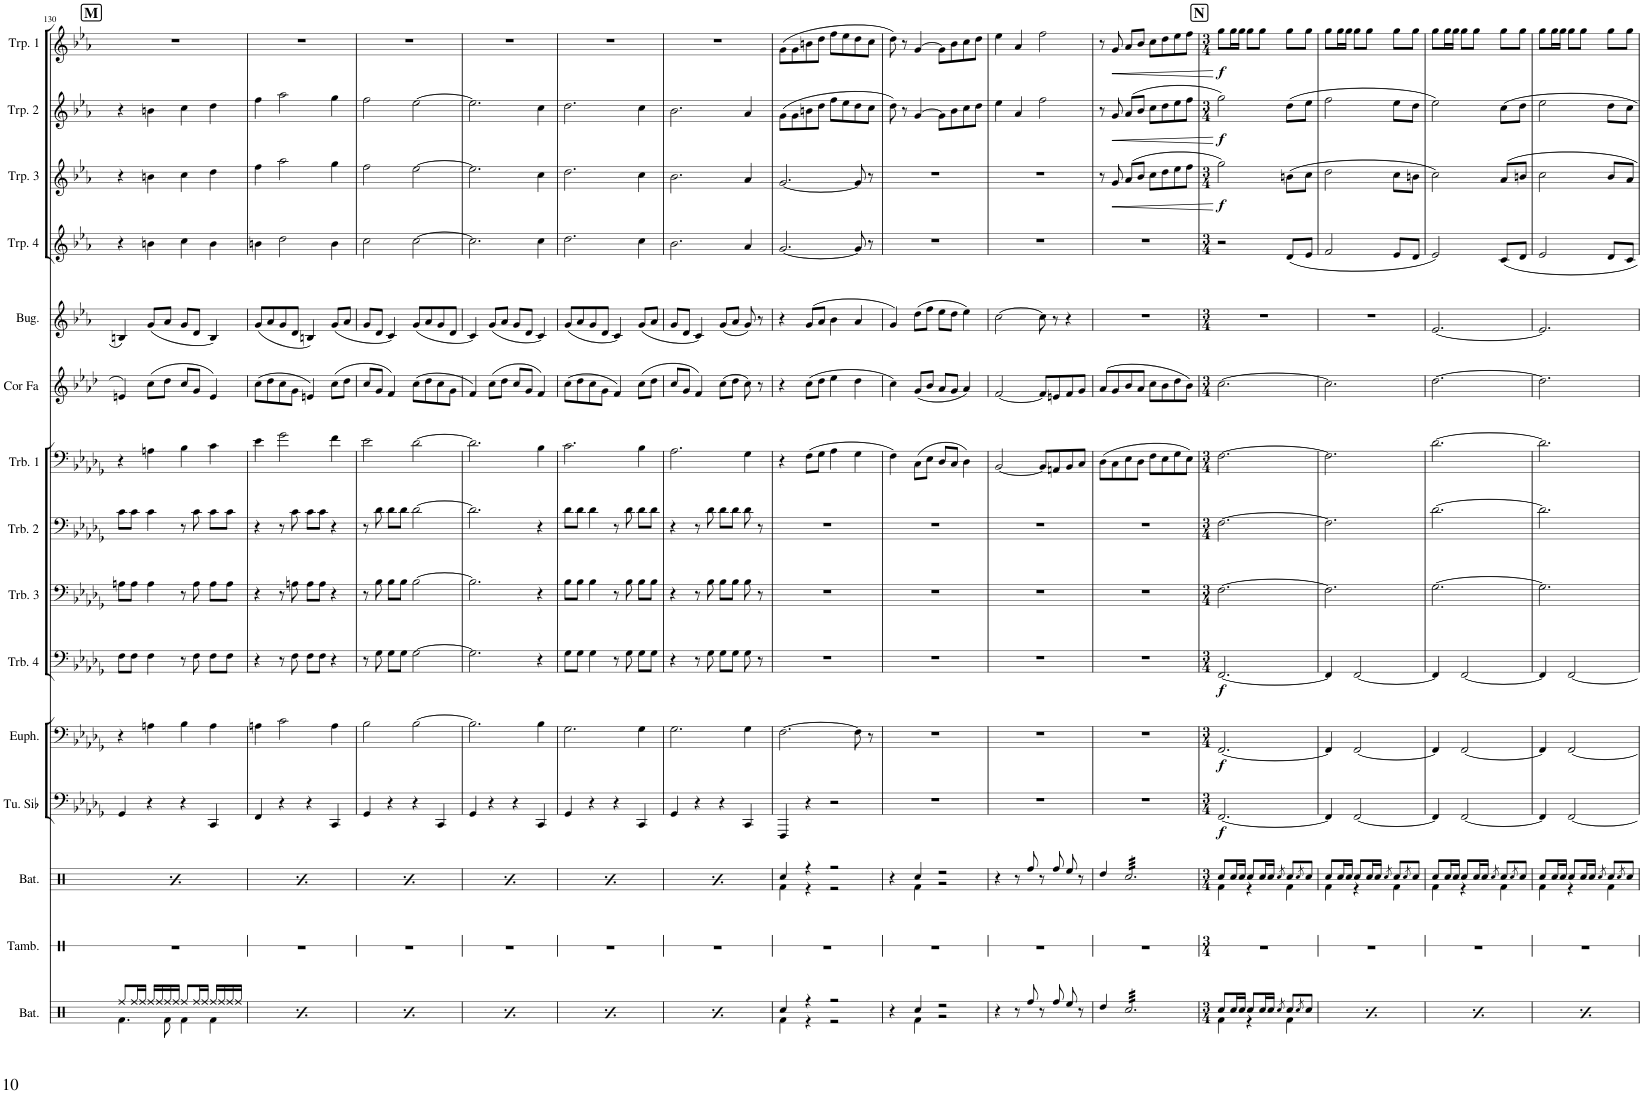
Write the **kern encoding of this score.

**kern	**kern	**kern	**kern	**dynam	**kern	**dynam	**kern	**dynam	**kern	**kern	**kern	**kern	**kern	**kern	**kern	**dynam	**kern	**dynam	**kern	**dynam
*part15	*part14	*part13	*part12	*part12	*part11	*part11	*part10	*part10	*part9	*part8	*part7	*part6	*part5	*part4	*part3	*part3	*part2	*part2	*part1	*part1
*staff15	*staff14	*staff13	*staff12	*staff12	*staff11	*staff11	*staff10	*staff10	*staff9	*staff8	*staff7	*staff6	*staff5	*staff4	*staff3	*staff3	*staff2	*staff2	*staff1	*staff1
*I"Batterie	*I"Tambourin	*I"Batterie	*I"Tuba en Sib	*	*I"Euphonium	*	*I"Trombone 4	*	*I"Trombone 3	*I"Trombone 2	*I"Trombone 1	*I"Cor en Fa	*I"Bugle	*I"Trompette 4	*I"Trompette 3	*	*I"Trompette 2	*	*I"Trompette 1	*
*I'Bat.	*I'Tamb.	*I'Bat.	*I'Tu. Sib	*	*I'Euph.	*	*I'Trb. 4	*	*I'Trb. 3	*I'Trb. 2	*I'Trb. 1	*I'Cor Fa	*I'Bug.	*I'Trp. 4	*I'Trp. 3	*	*I'Trp. 2	*	*I'Trp. 1	*
!!LO:PB:g=z
*clefX	*clefX	*clefX	*clefF4	*	*clefF4	*	*clefF4	*	*clefF4	*clefF4	*clefF4	*clefG2	*clefG2	*clefG2	*clefG2	*	*clefG2	*	*clefG2	*
*	*	*	*	*	*	*	*	*	*	*	*	*Trd4c7	*Trd1c2	*Trd1c2	*Trd1c2	*	*Trd1c2	*	*Trd1c2	*
*k[]	*k[]	*k[]	*k[b-e-a-d-g-]	*	*k[b-e-a-d-g-]	*	*k[b-e-a-d-g-]	*	*k[b-e-a-d-g-]	*k[b-e-a-d-g-]	*k[b-e-a-d-g-]	*k[b-e-a-d-]	*k[b-e-a-]	*k[b-e-a-]	*k[b-e-a-]	*	*k[b-e-a-]	*	*k[b-e-a-]	*
*M4/4	*M4/4	*M4/4	*M4/4	*	*M4/4	*	*M4/4	*	*M4/4	*M4/4	*M4/4	*M4/4	*M4/4	*M4/4	*M4/4	*	*M4/4	*	*M4/4	*
!!LO:REH:place=s1:a:B:cj:fs=14:t=M
=130	=130	=130	=130	=130	=130	=130	=130	=130	=130	=130	=130	=130	=130	=130	=130	=130	=130	=130	=130	=130
*^	*	*^	*	*	*	*	*	*	*	*	*	*	*	*	*	*	*	*	*	*
8Rff/L	4.Rf\	1r	8Rff/L	4.Rf\	4GG-/	.	4r	.	8F\L	.	8An\L	8c\L	4r	4en/	4Bn/	4r	4r	.	4r	.	1r	.
16Rff/L	.	.	16Rff/L	.	.	.	.	.	8F\J	.	8A\J	8c\J	.	.	.	.	.	.	.	.	.	.
16Rff/JJ	.	.	16Rff/JJ	.	.	.	.	.	.	.	.	.	.	.	.	.	.	.	.	.	.	.
16Rff/LL	.	.	16Rff/LL	.	4r	.	4An\	.	4F\	.	4A\	4c\	4An\	(8cc\L	(8g/L	4bn\	4bn\	.	4bn\	.	.	.
16Rff/	.	.	16Rff/	.	.	.	.	.	.	.	.	.	.	.	.	.	.	.	.	.	.	.
16Rff/	8Rf\	.	16Rff/	8Rf\	.	.	.	.	.	.	.	.	.	8dd-\J	8a-/J	.	.	.	.	.	.	.
16Rff/JJ	.	.	16Rff/JJ	.	.	.	.	.	.	.	.	.	.	.	.	.	.	.	.	.	.	.
8Rff/L	4Rf\	.	8Rff/L	4Rf\	4r	.	4B-\	.	8r	.	8r	8r	4B-\	8cc/L	8g/L	4cc\	4cc\	.	4cc\	.	.	.
16Rff/L	.	.	16Rff/L	.	.	.	.	.	8F\	.	8A\	8c\	.	8g/J	8d/J	.	.	.	.	.	.	.
16Rff/JJ	.	.	16Rff/JJ	.	.	.	.	.	.	.	.	.	.	.	.	.	.	.	.	.	.	.
16Rff/LL	4Rf\	.	16Rff/LL	4Rf\	4CC/	.	4A\	.	8F\L	.	8A\L	8c\L	4c\	4e/)	4B/)	4b\	4dd\	.	4dd\	.	.	.
16Rff/	.	.	16Rff/	.	.	.	.	.	.	.	.	.	.	.	.	.	.	.	.	.	.	.
16Rff/	.	.	16Rff/	.	.	.	.	.	8F\J	.	8A\J	8c\J	.	.	.	.	.	.	.	.	.	.
16Rff/JJ	.	.	16Rff/JJ	.	.	.	.	.	.	.	.	.	.	.	.	.	.	.	.	.	.	.
=131	=131	=131	=131	=131	=131	=131	=131	=131	=131	=131	=131	=131	=131	=131	=131	=131	=131	=131	=131	=131	=131	=131
8Rff/L	4.Rf\	1r	8Rff/L	4.Rf\	4FF/	.	4An\	.	4r	.	4r	4r	4e-\	(8cc\L	(8g/L	4bn\	4ff\	.	4ff\	.	1r	.
16Rff/L	.	.	16Rff/L	.	.	.	.	.	.	.	.	.	.	8dd-\	8a-/	.	.	.	.	.	.	.
16Rff/JJ	.	.	16Rff/JJ	.	.	.	.	.	.	.	.	.	.	.	.	.	.	.	.	.	.	.
16Rff/LL	.	.	16Rff/LL	.	4r	.	2c\	.	8r	.	8r	8r	2g-\	8cc\	8g/	2dd\	2aa-\	.	2aa-\	.	.	.
16Rff/	.	.	16Rff/	.	.	.	.	.	.	.	.	.	.	.	.	.	.	.	.	.	.	.
16Rff/	8Rf\	.	16Rff/	8Rf\	.	.	.	.	8F\	.	8An\	8c\	.	8g\J	8d/J	.	.	.	.	.	.	.
16Rff/JJ	.	.	16Rff/JJ	.	.	.	.	.	.	.	.	.	.	.	.	.	.	.	.	.	.	.
8Rff/L	4Rf\	.	8Rff/L	4Rf\	4r	.	.	.	8F\L	.	8A\L	8c\L	.	4en/)	4Bn/)	.	.	.	.	.	.	.
16Rff/L	.	.	16Rff/L	.	.	.	.	.	8F\J	.	8A\J	8c\J	.	.	.	.	.	.	.	.	.	.
16Rff/JJ	.	.	16Rff/JJ	.	.	.	.	.	.	.	.	.	.	.	.	.	.	.	.	.	.	.
16Rff/LL	4Rf\	.	16Rff/LL	4Rf\	4CC/	.	4A\	.	4r	.	4r	4r	4f\	(8cc\L	(8g/L	4b\	4gg\	.	4gg\	.	.	.
16Rff/	.	.	16Rff/	.	.	.	.	.	.	.	.	.	.	.	.	.	.	.	.	.	.	.
16Rff/	.	.	16Rff/	.	.	.	.	.	.	.	.	.	.	8dd-\J	8a-/J	.	.	.	.	.	.	.
16Rff/JJ	.	.	16Rff/JJ	.	.	.	.	.	.	.	.	.	.	.	.	.	.	.	.	.	.	.
=132	=132	=132	=132	=132	=132	=132	=132	=132	=132	=132	=132	=132	=132	=132	=132	=132	=132	=132	=132	=132	=132	=132
8Rff/L	4.Rf\	1r	8Rff/L	4.Rf\	4GG-/	.	2B-\	.	8r	.	8r	8r	2e-\	8cc/L	8g/L	2cc\	2ff\	.	2ff\	.	1r	.
16Rff/L	.	.	16Rff/L	.	.	.	.	.	8G-\	.	8B-\	8d-\	.	8g/J	8d/J	.	.	.	.	.	.	.
16Rff/JJ	.	.	16Rff/JJ	.	.	.	.	.	.	.	.	.	.	.	.	.	.	.	.	.	.	.
16Rff/LL	.	.	16Rff/LL	.	4r	.	.	.	8G-\L	.	8B-\L	8d-\L	.	4f/)	4c/)	.	.	.	.	.	.	.
16Rff/	.	.	16Rff/	.	.	.	.	.	.	.	.	.	.	.	.	.	.	.	.	.	.	.
16Rff/	8Rf\	.	16Rff/	8Rf\	.	.	.	.	8G-\J	.	8B-\J	8d-\J	.	.	.	.	.	.	.	.	.	.
16Rff/JJ	.	.	16Rff/JJ	.	.	.	.	.	.	.	.	.	.	.	.	.	.	.	.	.	.	.
8Rff/L	4Rf\	.	8Rff/L	4Rf\	4r	.	[2B-\	.	[2G-\	.	[2B-\	[2d-\	[2d-\	(8cc\L	(8g/L	[2cc\	[2ee-\	.	[2ee-\	.	.	.
16Rff/L	.	.	16Rff/L	.	.	.	.	.	.	.	.	.	.	8dd-\	8a-/	.	.	.	.	.	.	.
16Rff/JJ	.	.	16Rff/JJ	.	.	.	.	.	.	.	.	.	.	.	.	.	.	.	.	.	.	.
16Rff/LL	4Rf\	.	16Rff/LL	4Rf\	4CC/	.	.	.	.	.	.	.	.	8cc\	8g/	.	.	.	.	.	.	.
16Rff/	.	.	16Rff/	.	.	.	.	.	.	.	.	.	.	.	.	.	.	.	.	.	.	.
16Rff/	.	.	16Rff/	.	.	.	.	.	.	.	.	.	.	8g\J	8d/J	.	.	.	.	.	.	.
16Rff/JJ	.	.	16Rff/JJ	.	.	.	.	.	.	.	.	.	.	.	.	.	.	.	.	.	.	.
=133	=133	=133	=133	=133	=133	=133	=133	=133	=133	=133	=133	=133	=133	=133	=133	=133	=133	=133	=133	=133	=133	=133
8Rff/L	4.Rf\	1r	8Rff/L	4.Rf\	4GG-/	.	2.B-\]	.	2.G-\]	.	2.B-\]	2.d-\]	2.d-\]	4f/)	4c/)	2.cc\]	2.ee-\]	.	2.ee-\]	.	1r	.
16Rff/L	.	.	16Rff/L	.	.	.	.	.	.	.	.	.	.	.	.	.	.	.	.	.	.	.
16Rff/JJ	.	.	16Rff/JJ	.	.	.	.	.	.	.	.	.	.	.	.	.	.	.	.	.	.	.
16Rff/LL	.	.	16Rff/LL	.	4r	.	.	.	.	.	.	.	.	(8cc\L	(8g/L	.	.	.	.	.	.	.
16Rff/	.	.	16Rff/	.	.	.	.	.	.	.	.	.	.	.	.	.	.	.	.	.	.	.
16Rff/	8Rf\	.	16Rff/	8Rf\	.	.	.	.	.	.	.	.	.	8dd-\J	8a-/J	.	.	.	.	.	.	.
16Rff/JJ	.	.	16Rff/JJ	.	.	.	.	.	.	.	.	.	.	.	.	.	.	.	.	.	.	.
8Rff/L	4Rf\	.	8Rff/L	4Rf\	4r	.	.	.	.	.	.	.	.	8cc/L	8g/L	.	.	.	.	.	.	.
16Rff/L	.	.	16Rff/L	.	.	.	.	.	.	.	.	.	.	8g/J	8d/J	.	.	.	.	.	.	.
16Rff/JJ	.	.	16Rff/JJ	.	.	.	.	.	.	.	.	.	.	.	.	.	.	.	.	.	.	.
16Rff/LL	4Rf\	.	16Rff/LL	4Rf\	4CC/	.	4B-\	.	4r	.	4r	4r	4B-\	4f/)	4c/)	4cc\	4cc\	.	4cc\	.	.	.
16Rff/	.	.	16Rff/	.	.	.	.	.	.	.	.	.	.	.	.	.	.	.	.	.	.	.
16Rff/	.	.	16Rff/	.	.	.	.	.	.	.	.	.	.	.	.	.	.	.	.	.	.	.
16Rff/JJ	.	.	16Rff/JJ	.	.	.	.	.	.	.	.	.	.	.	.	.	.	.	.	.	.	.
=134	=134	=134	=134	=134	=134	=134	=134	=134	=134	=134	=134	=134	=134	=134	=134	=134	=134	=134	=134	=134	=134	=134
8Rff/L	4.Rf\	1r	8Rff/L	4.Rf\	4GG-/	.	2.G-\	.	8G-\L	.	8B-\L	8d-\L	2.c\	(8cc\L	(8g/L	2.dd\	2.dd\	.	2.dd\	.	1r	.
16Rff/L	.	.	16Rff/L	.	.	.	.	.	8G-\J	.	8B-\J	8d-\J	.	8dd-\	8a-/	.	.	.	.	.	.	.
16Rff/JJ	.	.	16Rff/JJ	.	.	.	.	.	.	.	.	.	.	.	.	.	.	.	.	.	.	.
16Rff/LL	.	.	16Rff/LL	.	4r	.	.	.	4G-\	.	4B-\	4d-\	.	8cc\	8g/	.	.	.	.	.	.	.
16Rff/	.	.	16Rff/	.	.	.	.	.	.	.	.	.	.	.	.	.	.	.	.	.	.	.
16Rff/	8Rf\	.	16Rff/	8Rf\	.	.	.	.	.	.	.	.	.	8g\J	8d/J	.	.	.	.	.	.	.
16Rff/JJ	.	.	16Rff/JJ	.	.	.	.	.	.	.	.	.	.	.	.	.	.	.	.	.	.	.
8Rff/L	4Rf\	.	8Rff/L	4Rf\	4r	.	.	.	8r	.	8r	8r	.	4f/)	4c/)	.	.	.	.	.	.	.
16Rff/L	.	.	16Rff/L	.	.	.	.	.	8G-\	.	8B-\	8d-\	.	.	.	.	.	.	.	.	.	.
16Rff/JJ	.	.	16Rff/JJ	.	.	.	.	.	.	.	.	.	.	.	.	.	.	.	.	.	.	.
16Rff/LL	4Rf\	.	16Rff/LL	4Rf\	4CC/	.	4G-\	.	8G-\L	.	8B-\L	8d-\L	4B-\	(8cc\L	(8g/L	4cc\	4cc\	.	4cc\	.	.	.
16Rff/	.	.	16Rff/	.	.	.	.	.	.	.	.	.	.	.	.	.	.	.	.	.	.	.
16Rff/	.	.	16Rff/	.	.	.	.	.	8G-\J	.	8B-\J	8d-\J	.	8dd-\J	8a-/J	.	.	.	.	.	.	.
16Rff/JJ	.	.	16Rff/JJ	.	.	.	.	.	.	.	.	.	.	.	.	.	.	.	.	.	.	.
=135	=135	=135	=135	=135	=135	=135	=135	=135	=135	=135	=135	=135	=135	=135	=135	=135	=135	=135	=135	=135	=135	=135
8Rff/L	4.Rf\	1r	8Rff/L	4.Rf\	4GG-/	.	2.G-\	.	4r	.	4r	4r	2.A-\	8cc/L	8g/L	2.b-\	2.b-\	.	2.b-\	.	1r	.
16Rff/L	.	.	16Rff/L	.	.	.	.	.	.	.	.	.	.	8g/J	8d/J	.	.	.	.	.	.	.
16Rff/JJ	.	.	16Rff/JJ	.	.	.	.	.	.	.	.	.	.	.	.	.	.	.	.	.	.	.
16Rff/LL	.	.	16Rff/LL	.	4r	.	.	.	8r	.	8r	8r	.	4f/)	4c/)	.	.	.	.	.	.	.
16Rff/	.	.	16Rff/	.	.	.	.	.	.	.	.	.	.	.	.	.	.	.	.	.	.	.
16Rff/	8Rf\	.	16Rff/	8Rf\	.	.	.	.	8G-\	.	8B-\	8d-\	.	.	.	.	.	.	.	.	.	.
16Rff/JJ	.	.	16Rff/JJ	.	.	.	.	.	.	.	.	.	.	.	.	.	.	.	.	.	.	.
8Rff/L	4Rf\	.	8Rff/L	4Rf\	4r	.	.	.	8G-\L	.	8B-\L	8d-\L	.	(8cc\L	(8g/L	.	.	.	.	.	.	.
16Rff/L	.	.	16Rff/L	.	.	.	.	.	8G-\J	.	8B-\J	8d-\J	.	8dd-\J	8a-/J	.	.	.	.	.	.	.
16Rff/JJ	.	.	16Rff/JJ	.	.	.	.	.	.	.	.	.	.	.	.	.	.	.	.	.	.	.
16Rff/LL	4Rf\	.	16Rff/LL	4Rf\	4CC/	.	4G-\	.	8G-\	.	8B-\	8d-\	4G-\	8cc\)	8g/)	4a-/	4a-/	.	4a-/	.	.	.
16Rff/	.	.	16Rff/	.	.	.	.	.	.	.	.	.	.	.	.	.	.	.	.	.	.	.
16Rff/	.	.	16Rff/	.	.	.	.	.	8r	.	8r	8r	.	8r	8r	.	.	.	.	.	.	.
16Rff/JJ	.	.	16Rff/JJ	.	.	.	.	.	.	.	.	.	.	.	.	.	.	.	.	.	.	.
=136	=136	=136	=136	=136	=136	=136	=136	=136	=136	=136	=136	=136	=136	=136	=136	=136	=136	=136	=136	=136	=136	=136
4Rcc/	4Rf\	1r	4Rcc/	4Rf\	4FFF/	.	[2.F\	.	1r	.	1r	1r	4r	4r	4r	[2.g/	[2.g/	.	(8g\L	.	(8g\L	.
.	.	.	.	.	.	.	.	.	.	.	.	.	.	.	.	.	.	.	8g\	.	8g\	.
4r	4r	.	4r	4r	4r	.	.	.	.	.	.	.	(8F\L	(8cc\L	(8g/L	.	.	.	8bn\	.	8bn\	.
.	.	.	.	.	.	.	.	.	.	.	.	.	8G-\J	8dd-\J	8a-/J	.	.	.	8dd\J	.	8dd\J	.
2r	2r	.	2r	2r	2r	.	.	.	.	.	.	.	4A-\	4ee-\	4b-\	.	.	.	8ff\L	.	8ff\L	.
.	.	.	.	.	.	.	.	.	.	.	.	.	.	.	.	.	.	.	8ee-\	.	8ee-\	.
.	.	.	.	.	.	.	8F\]	.	.	.	.	.	4G-\	4dd-\	4a-/	8g/]	8g/]	.	8dd\	.	8dd\	.
.	.	.	.	.	.	.	8r	.	.	.	.	.	.	.	.	8r	8r	.	8cc\J	.	8cc\J	.
=137	=137	=137	=137	=137	=137	=137	=137	=137	=137	=137	=137	=137	=137	=137	=137	=137	=137	=137	=137	=137	=137	=137
4r	4ryy	1r	4r	4ryy	1r	.	1r	.	1r	.	1r	1r	4F\)	4cc\)	4g/)	1r	1r	.	8dd\)	.	8dd\)	.
.	.	.	.	.	.	.	.	.	.	.	.	.	.	.	.	.	.	.	8r	.	8r	.
4Rcc/	4Rf\	.	4Rcc/	4Rf\	.	.	.	.	.	.	.	.	(8C\L	(8g/L	(8dd\L	.	.	.	[4g/	.	[4g/	.
.	.	.	.	.	.	.	.	.	.	.	.	.	8E-\J	8b-/J	8ff\J	.	.	.	.	.	.	.
2r	2r	.	2r	2r	.	.	.	.	.	.	.	.	8D-/L	8a-/L	8ee-\L	.	.	.	8g\L]	.	8g\L]	.
.	.	.	.	.	.	.	.	.	.	.	.	.	8C/J	8g/J	8dd\J	.	.	.	8b-\	.	8b-\	.
.	.	.	.	.	.	.	.	.	.	.	.	.	4D-\)	4a-/)	4ee-\)	.	.	.	8cc\	.	8cc\	.
.	.	.	.	.	.	.	.	.	.	.	.	.	.	.	.	.	.	.	8dd\J	.	8dd\J	.
*v	*v	*	*v	*v	*	*	*	*	*	*	*	*	*	*	*	*	*	*	*	*	*	*
=138	=138	=138	=138	=138	=138	=138	=138	=138	=138	=138	=138	=138	=138	=138	=138	=138	=138	=138	=138	=138
4r	1r	4r	1r	.	1r	.	1r	.	1r	1r	[2BB-/	[2f/	[2cc\	1r	1r	.	4ee-\	.	4ee-\	.
8r	.	8r	.	.	.	.	.	.	.	.	.	.	.	.	.	.	4a-/	.	4a-/	.
8Rff/	.	8Rff/	.	.	.	.	.	.	.	.	.	.	.	.	.	.	.	.	.	.
8r	.	8r	.	.	.	.	.	.	.	.	8BB-/L]	8f/L]	8cc\]	.	.	.	2ff\	.	2ff\	.
8Rff/	.	8Rff/	.	.	.	.	.	.	.	.	8AAn/	8en/	8r	.	.	.	.	.	.	.
8Ree/	.	8Ree/	.	.	.	.	.	.	.	.	8BB-/	8f/	4r	.	.	.	.	.	.	.
8r	.	8r	.	.	.	.	.	.	.	.	8C/J	8g/J	.	.	.	.	.	.	.	.
=139	=139	=139	=139	=139	=139	=139	=139	=139	=139	=139	=139	=139	=139	=139	=139	=139	=139	=139	=139	=139
4Rdd/	1r	4Rdd/	1r	.	1r	.	1r	.	1r	1r	(8D-\L	(8a-/L	1r	1r	8r	.	8r	.	8r	.
!	!	!	!	!	!	!	!	!	!	!	!	!	!	!	!	!LO:HP:b	!	!LO:HP:b	!	!LO:HP:b
.	.	.	.	.	.	.	.	.	.	.	8C\	8g/	.	.	8g/	<	8g/	<	8g/	<
*tremolo	*	*	*	*	*	*	*	*	*	*	*	*	*	*	*	*	*	*	*	*
*	*	*tremolo	*	*	*	*	*	*	*	*	*	*	*	*	*	*	*	*	*	*
32Rcc/LLL	.	32Rcc/LLL	.	.	.	.	.	.	.	.	8E-\	8b-/	.	.	(8a-/L	.	(8a-/L	.	8a-/L	.
32Rcc/	.	32Rcc/	.	.	.	.	.	.	.	.	.	.	.	.	.	.	.	.	.	.
32Rcc/	.	32Rcc/	.	.	.	.	.	.	.	.	.	.	.	.	.	.	.	.	.	.
32Rcc/	.	32Rcc/	.	.	.	.	.	.	.	.	.	.	.	.	.	.	.	.	.	.
32Rcc/	.	32Rcc/	.	.	.	.	.	.	.	.	8D-\J	8a-/J	.	.	8b-/J	.	8b-/J	.	8b-/J	.
32Rcc/	.	32Rcc/	.	.	.	.	.	.	.	.	.	.	.	.	.	.	.	.	.	.
32Rcc/	.	32Rcc/	.	.	.	.	.	.	.	.	.	.	.	.	.	.	.	.	.	.
32Rcc/	.	32Rcc/	.	.	.	.	.	.	.	.	.	.	.	.	.	.	.	.	.	.
32Rcc/	.	32Rcc/	.	.	.	.	.	.	.	.	8F\L	8cc\L	.	.	8cc\L	.	8cc\L	.	8cc\L	.
32Rcc/	.	32Rcc/	.	.	.	.	.	.	.	.	.	.	.	.	.	.	.	.	.	.
32Rcc/	.	32Rcc/	.	.	.	.	.	.	.	.	.	.	.	.	.	.	.	.	.	.
32Rcc/	.	32Rcc/	.	.	.	.	.	.	.	.	.	.	.	.	.	.	.	.	.	.
32Rcc/	.	32Rcc/	.	.	.	.	.	.	.	.	8E-\	8b-\	.	.	8dd\	.	8dd\	.	8dd\	.
32Rcc/	.	32Rcc/	.	.	.	.	.	.	.	.	.	.	.	.	.	.	.	.	.	.
32Rcc/	.	32Rcc/	.	.	.	.	.	.	.	.	.	.	.	.	.	.	.	.	.	.
32Rcc/	.	32Rcc/	.	.	.	.	.	.	.	.	.	.	.	.	.	.	.	.	.	.
32Rcc/	.	32Rcc/	.	.	.	.	.	.	.	.	8G-\	8dd-\	.	.	8ee-\	.	8ee-\	.	8ee-\	.
32Rcc/	.	32Rcc/	.	.	.	.	.	.	.	.	.	.	.	.	.	.	.	.	.	.
32Rcc/	.	32Rcc/	.	.	.	.	.	.	.	.	.	.	.	.	.	.	.	.	.	.
32Rcc/	.	32Rcc/	.	.	.	.	.	.	.	.	.	.	.	.	.	.	.	.	.	.
32Rcc/	.	32Rcc/	.	.	.	.	.	.	.	.	8E-\J)	8b-\J)	.	.	8ff\J	.	8ff\J	.	8ff\J	.
32Rcc/	.	32Rcc/	.	.	.	.	.	.	.	.	.	.	.	.	.	.	.	.	.	.
32Rcc/	.	32Rcc/	.	.	.	.	.	.	.	.	.	.	.	.	.	.	.	.	.	.
32Rcc/JJJ	.	32Rcc/JJJ	.	.	.	.	.	.	.	.	.	.	.	.	.	.	.	.	.	.
*	*	*Xtremolo	*	*	*	*	*	*	*	*	*	*	*	*	*	*	*	*	*	*
*Xtremolo	*	*	*	*	*	*	*	*	*	*	*	*	*	*	*	*	*	*	*	*
.	.	.	.	.	.	.	.	.	.	.	.	.	.	.	.	[	.	[	.	[
!!LO:REH:place=s1:a:B:cj:fs=14:t=N
=140	=140	=140	=140	=140	=140	=140	=140	=140	=140	=140	=140	=140	=140	=140	=140	=140	=140	=140	=140	=140
*M3/4	*M3/4	*M3/4	*M3/4	*	*M3/4	*	*M3/4	*	*M3/4	*M3/4	*M3/4	*M3/4	*M3/4	*M3/4	*M3/4	*	*M3/4	*	*M3/4	*
*^	*	*^	*	*	*	*	*	*	*	*	*	*	*	*	*	*	*	*	*	*
!	!	!	!	!	!	!LO:DY:b	!	!LO:DY:b	!	!LO:DY:b	!	!	!	!	!	!	!	!LO:DY:b	!	!LO:DY:b	!	!LO:DY:b
8Rcc/L	4Rf\	2.r	8Rcc/L	4Rf\	[2.FF/	f	[2.FF/	f	[2.FF/	f	[2.F\	[2.F\	[2.F\	[2.cc\	2.r	2r	2gg\)	f	2gg\)	f	8gg\L	f
16Rcc/L	.	.	16Rcc/L	.	.	.	.	.	.	.	.	.	.	.	.	.	.	.	.	.	16gg\L	.
16Rcc/JJ	.	.	16Rcc/JJ	.	.	.	.	.	.	.	.	.	.	.	.	.	.	.	.	.	16gg\JJ	.
8Rcc/L	4r	.	8Rcc/L	4r	.	.	.	.	.	.	.	.	.	.	.	.	.	.	.	.	8gg\L	.
16Rcc/L	.	.	16Rcc/L	.	.	.	.	.	.	.	.	.	.	.	.	.	.	.	.	.	8gg\J	.
16Rcc/JJ	.	.	16Rcc/JJ	.	.	.	.	.	.	.	.	.	.	.	.	.	.	.	.	.	.	.
8qRcc/	.	.	8qRcc/	.	.	.	.	.	.	.	.	.	.	.	.	.	.	.	.	.	.	.
8Rcc/L	4Rf\	.	8Rcc/L	4Rf\	.	.	.	.	.	.	.	.	.	.	.	(8d/L	(8bn\L	.	(8dd\L	.	8gg\L	.
8qRcc/	.	.	8qRcc/	.	.	.	.	.	.	.	.	.	.	.	.	.	.	.	.	.	.	.
8Rcc/J	.	.	8Rcc/J	.	.	.	.	.	.	.	.	.	.	.	.	8e-/J	8cc\J	.	8ee-\J	.	8gg\J	.
=141	=141	=141	=141	=141	=141	=141	=141	=141	=141	=141	=141	=141	=141	=141	=141	=141	=141	=141	=141	=141	=141	=141
8Rcc/L	4Rf\	2.r	8Rcc/L	4Rf\	4FF/]	.	4FF/]	.	4FF/]	.	2.F\]	2.F\]	2.F\]	2.cc\]	2.r	2f/	2dd\	.	2ff\	.	8gg\L	.
16Rcc/L	.	.	16Rcc/L	.	.	.	.	.	.	.	.	.	.	.	.	.	.	.	.	.	16gg\L	.
16Rcc/JJ	.	.	16Rcc/JJ	.	.	.	.	.	.	.	.	.	.	.	.	.	.	.	.	.	16gg\JJ	.
8Rcc/L	4r	.	8Rcc/L	4r	[2FF/	.	[2FF/	.	[2FF/	.	.	.	.	.	.	.	.	.	.	.	8gg\L	.
16Rcc/L	.	.	16Rcc/L	.	.	.	.	.	.	.	.	.	.	.	.	.	.	.	.	.	8gg\J	.
16Rcc/JJ	.	.	16Rcc/JJ	.	.	.	.	.	.	.	.	.	.	.	.	.	.	.	.	.	.	.
8qRcc/	.	.	8qRcc/	.	.	.	.	.	.	.	.	.	.	.	.	.	.	.	.	.	.	.
8Rcc/L	4Rf\	.	8Rcc/L	4Rf\	.	.	.	.	.	.	.	.	.	.	.	8e-/L	8cc\L	.	8ee-\L	.	8gg\L	.
8qRcc/	.	.	8qRcc/	.	.	.	.	.	.	.	.	.	.	.	.	.	.	.	.	.	.	.
8Rcc/J	.	.	8Rcc/J	.	.	.	.	.	.	.	.	.	.	.	.	8d/J	8bn\J	.	8dd\J	.	8gg\J	.
=142	=142	=142	=142	=142	=142	=142	=142	=142	=142	=142	=142	=142	=142	=142	=142	=142	=142	=142	=142	=142	=142	=142
8Rcc/L	4Rf\	2.r	8Rcc/L	4Rf\	4FF/]	.	4FF/]	.	4FF/]	.	[2.G-\	[2.d-\	[2.d-\	[2.dd-\	[2.e-/	2e-/)	2cc\)	.	2ee-\)	.	8gg\L	.
16Rcc/L	.	.	16Rcc/L	.	.	.	.	.	.	.	.	.	.	.	.	.	.	.	.	.	16gg\L	.
16Rcc/JJ	.	.	16Rcc/JJ	.	.	.	.	.	.	.	.	.	.	.	.	.	.	.	.	.	16gg\JJ	.
8Rcc/L	4r	.	8Rcc/L	4r	[2FF/	.	[2FF/	.	[2FF/	.	.	.	.	.	.	.	.	.	.	.	8gg\L	.
16Rcc/L	.	.	16Rcc/L	.	.	.	.	.	.	.	.	.	.	.	.	.	.	.	.	.	8gg\J	.
16Rcc/JJ	.	.	16Rcc/JJ	.	.	.	.	.	.	.	.	.	.	.	.	.	.	.	.	.	.	.
8qRcc/	.	.	8qRcc/	.	.	.	.	.	.	.	.	.	.	.	.	.	.	.	.	.	.	.
8Rcc/L	4Rf\	.	8Rcc/L	4Rf\	.	.	.	.	.	.	.	.	.	.	.	8c/L	8a-/L	.	8cc\L	.	8gg\L	.
8qRcc/	.	.	8qRcc/	.	.	.	.	.	.	.	.	.	.	.	.	.	.	.	.	.	.	.
8Rcc/J	.	.	8Rcc/J	.	.	.	.	.	.	.	.	.	.	.	.	8d/J	8bn/J	.	8dd\J	.	8gg\J	.
=143	=143	=143	=143	=143	=143	=143	=143	=143	=143	=143	=143	=143	=143	=143	=143	=143	=143	=143	=143	=143	=143	=143
8Rcc/L	4Rf\	2.r	8Rcc/L	4Rf\	4FF/]	.	4FF/]	.	4FF/]	.	2.G-\]	2.d-\]	2.d-\]	2.dd-\]	2.e-/]	2e-/	2cc\	.	2ee-\	.	8gg\L	.
16Rcc/L	.	.	16Rcc/L	.	.	.	.	.	.	.	.	.	.	.	.	.	.	.	.	.	16gg\L	.
16Rcc/JJ	.	.	16Rcc/JJ	.	.	.	.	.	.	.	.	.	.	.	.	.	.	.	.	.	16gg\JJ	.
8Rcc/L	4r	.	8Rcc/L	4r	[2FF/	.	[2FF/	.	[2FF/	.	.	.	.	.	.	.	.	.	.	.	8gg\L	.
16Rcc/L	.	.	16Rcc/L	.	.	.	.	.	.	.	.	.	.	.	.	.	.	.	.	.	8gg\J	.
16Rcc/JJ	.	.	16Rcc/JJ	.	.	.	.	.	.	.	.	.	.	.	.	.	.	.	.	.	.	.
8qRcc/	.	.	8qRcc/	.	.	.	.	.	.	.	.	.	.	.	.	.	.	.	.	.	.	.
8Rcc/L	4Rf\	.	8Rcc/L	4Rf\	.	.	.	.	.	.	.	.	.	.	.	8d/L	8b-/L	.	8dd\L	.	8gg\L	.
8qRcc/	.	.	8qRcc/	.	.	.	.	.	.	.	.	.	.	.	.	.	.	.	.	.	.	.
8Rcc/J	.	.	8Rcc/J	.	.	.	.	.	.	.	.	.	.	.	.	8c/J	8a-/J	.	8cc\J	.	8gg\J	.
*v	*v	*	*v	*v	*	*	*	*	*	*	*	*	*	*	*	*	*	*	*	*	*	*
=	=	=	=	=	=	=	=	=	=	=	=	=	=	=	=	=	=	=	=	=
*-	*-	*-	*-	*-	*-	*-	*-	*-	*-	*-	*-	*-	*-	*-	*-	*-	*-	*-	*-	*-
